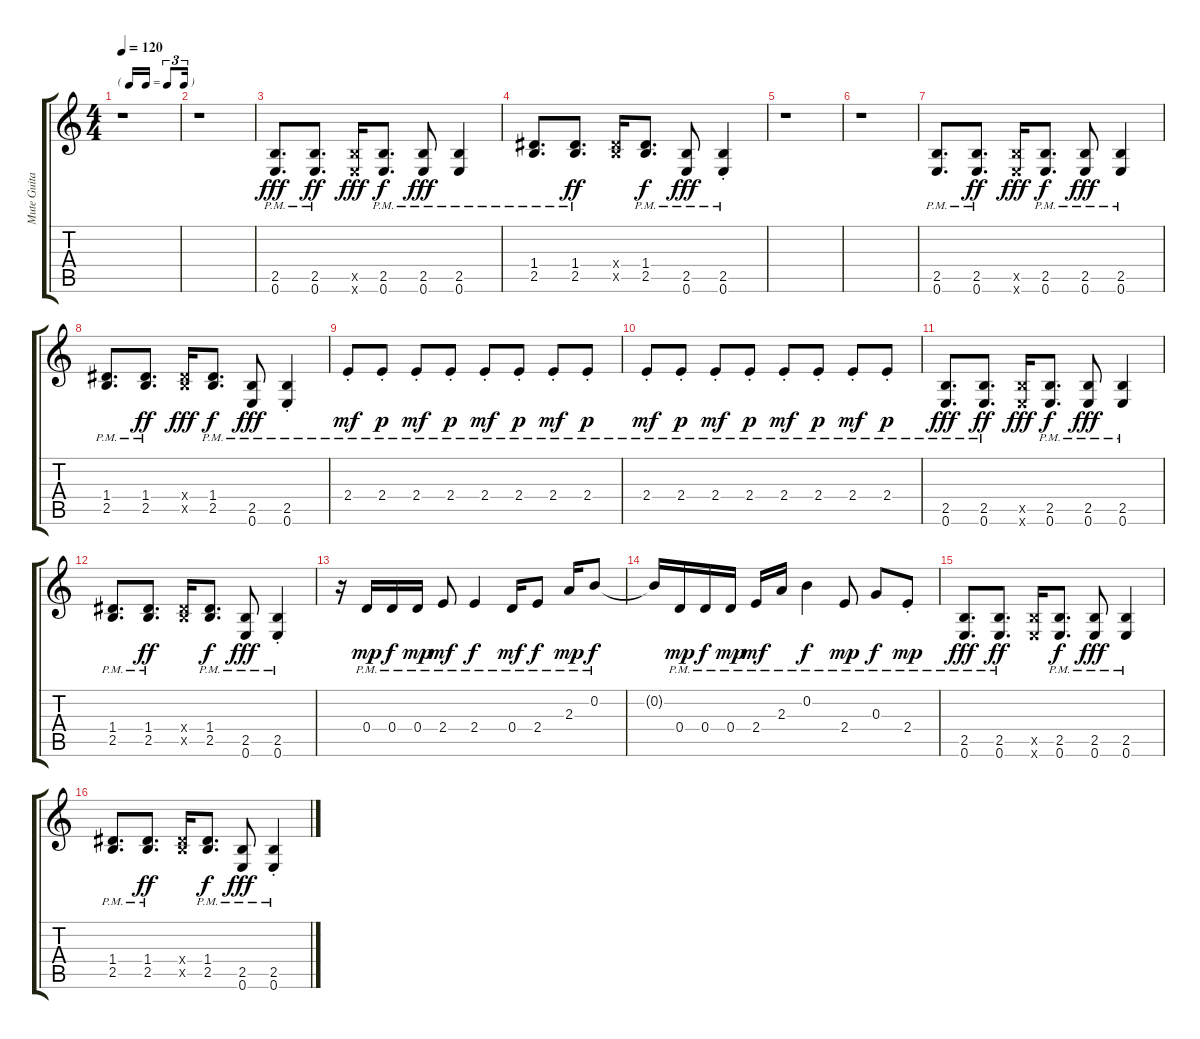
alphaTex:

\track ("Mute Guitar" "Mute Guita") {instrument overdrivenguitar}
\staff {score tabs}
\tuning (E4 B3 G3 D3 A2 E2) {hide}
\ts (4 4)
\tf triplet16th
\tempo 120
\clef g2
\ks c
r.1{dy ff} |
r.1 |
(2.5{pm} 0.6{pm}).8{d dy fff} (2.5{pm} 0.6{pm}).8{d dy ff} (2.5{x} 0.6{x}).16{dy fff} (2.5{pm} 0.6{pm}).8{d dy f} (2.5{pm} 0.6{pm}).8{dy fff} (2.5{pm} 0.6{pm}).4 |
(1.4{pm} 2.5{pm}).8{d} (1.4{pm} 2.5{pm}).8{d dy ff} (1.4{x} 2.5{x}).16 (1.4{pm} 2.5{pm}).8{d dy f} (2.5{pm} 0.6{pm}).8{dy fff} (2.5{pm st} 0.6{pm st}).4 |
r.1 |
r.1 |
(2.5{pm} 0.6{pm}).8{d} (2.5{pm} 0.6{pm}).8{d dy ff} (2.5{x} 0.6{x}).16{dy fff} (2.5{pm} 0.6{pm}).8{d dy f} (2.5{pm} 0.6{pm}).8{dy fff} (2.5{pm} 0.6{pm}).4 |
(1.4{pm} 2.5{pm}).8{d} (1.4{pm} 2.5{pm}).8{d dy ff} (1.4{x} 2.5{x}).16{dy fff} (1.4{pm} 2.5{pm}).8{d dy f} (2.5{pm} 0.6{pm}).8{dy fff} (2.5{pm st} 0.6{pm st}).4 |
2.4{pm st}.8{dy mf} 2.4{pm st}.8{dy p} 2.4{pm st}.8{dy mf} 2.4{pm st}.8{dy p} 2.4{pm st}.8{dy mf} 2.4{pm st}.8{dy p} 2.4{pm st}.8{dy mf} 2.4{pm st}.8{dy p} |
2.4{pm st}.8{dy mf} 2.4{pm st}.8{dy p} 2.4{pm st}.8{dy mf} 2.4{pm st}.8{dy p} 2.4{pm st}.8{dy mf} 2.4{pm st}.8{dy p} 2.4{pm st}.8{dy mf} 2.4{pm st}.8{dy p} |
(2.5{pm} 0.6{pm}).8{d dy fff} (2.5{pm} 0.6{pm}).8{d dy ff} (2.5{x} 0.6{x}).16{dy fff} (2.5{pm} 0.6{pm}).8{d dy f} (2.5{pm} 0.6{pm}).8{dy fff} (2.5{pm} 0.6{pm}).4 |
(1.4{pm} 2.5{pm}).8{d} (1.4{pm} 2.5{pm}).8{d dy ff} (1.4{x} 2.5{x}).16 (1.4{pm} 2.5{pm}).8{d dy f} (2.5{pm} 0.6{pm}).8{dy fff} (2.5{pm st} 0.6{pm st}).4 |
r.16 0.4{pm}.16{dy mp} 0.4{pm}.16{dy f} 0.4{pm}.16{dy mp} 2.4{pm}.8{dy mf} 2.4{pm}.4{dy f} 0.4{pm}.16{dy mf} 2.4{pm}.8{dy f} 2.3{pm}.16{dy mp} 0.2{pm}.8{dy f} |
0.2{t}.16 0.4{pm}.16{dy mp} 0.4{pm}.16{dy f} 0.4{pm}.16{dy mp} 2.4{pm}.16{dy mf} 2.3{pm}.16 0.2{pm}.4{dy f} 2.4{pm}.8{dy mp} 0.3{pm}.8{dy f} 2.4{pm st}.8{dy mp} |
(2.5{pm} 0.6{pm}).8{d dy fff} (2.5{pm} 0.6{pm}).8{d dy ff} (2.5{x} 0.6{x}).16 (2.5{pm} 0.6{pm}).8{d dy f} (2.5{pm} 0.6{pm}).8{dy fff} (2.5{pm} 0.6{pm}).4 |
(1.4{pm} 2.5{pm}).8{d} (1.4{pm} 2.5{pm}).8{d dy ff} (1.4{x} 2.5{x}).16 (1.4{pm} 2.5{pm}).8{d dy f} (2.5{pm} 0.6{pm}).8{dy fff} (2.5{pm st} 0.6{pm st}).4
